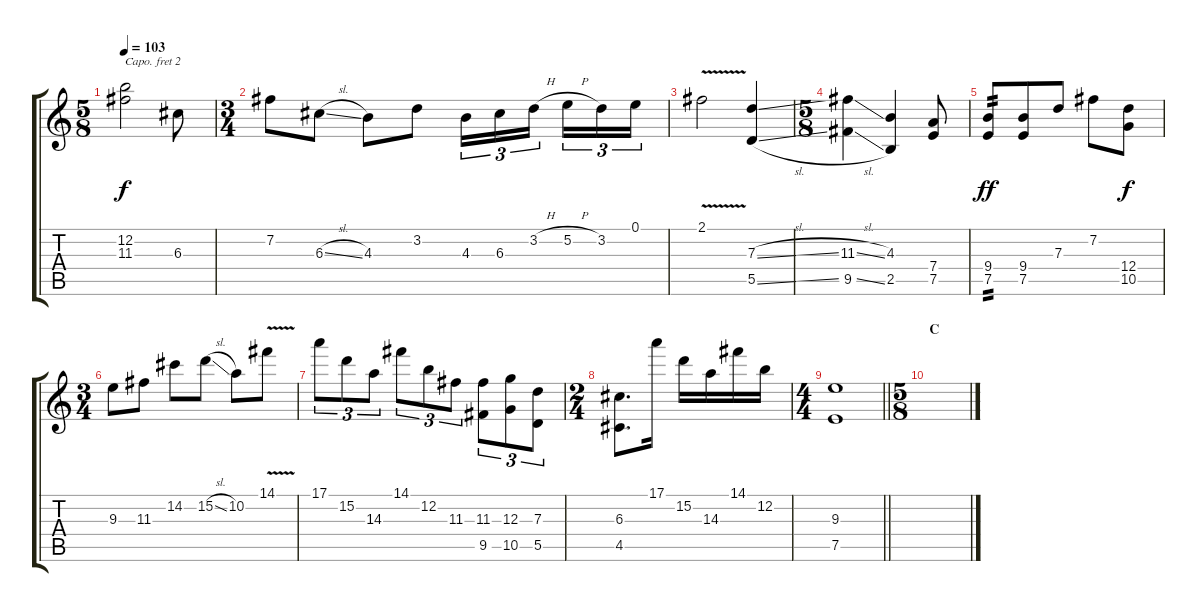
\track "" {instrument overdrivenguitar}
\staff {score tabs}
\capo 2
\tuning (D4 A3 F3 C3 G2 C2) {hide}
\ts (5 8)
\tempo 103
\clef g2
\ks c
(12.2 11.3).2{dy f} 6.3.8 |
\ts (3 4)
7.2.8 6.3{sl}.8 4.3.8 3.2.8 4.3.16{tu (3 2)} 6.3.16{tu (3 2)} 3.2{h}.16{tu (3 2) beam splitsecondary} 5.2{h}.16{tu (3 2)} 3.2.16{tu (3 2)} 0.1.16{tu (3 2)} |
2.1{v}.2 (7.3{sl} 5.5{sl}).4 |
\ts (5 8)
(11.3{sl} 9.5{sl}).4 (4.3 2.5).4 (7.4 7.5).8 |
(9.4 7.5).8{tp 2 dy ff} (9.4 7.5).8 7.3.8 7.2.8 (12.4 10.5).8{dy f} |
\ts (3 4)
9.3.8 11.3.8 14.2.8 15.2{sl}.8 10.2.8 14.1{v}.8 |
17.1.8{tu (3 2)} 15.2.8{tu (3 2)} 14.3.8{tu (3 2)} 14.1.8{tu (3 2)} 12.2.8{tu (3 2)} 11.3.8{tu (3 2)} (11.3 9.5).8{tu (3 2)} (12.3 10.5).8{tu (3 2)} (7.3 5.5).8{tu (3 2)} |
\ts (2 4)
(6.3 4.5).8{d} 17.1.16 15.2.16 14.3.16 14.1.16 12.2.16 |
\ts (4 4)
\barLineRight lightlight
(9.3 7.5).1 |
\ts (5 8)
\section ("" "C")
